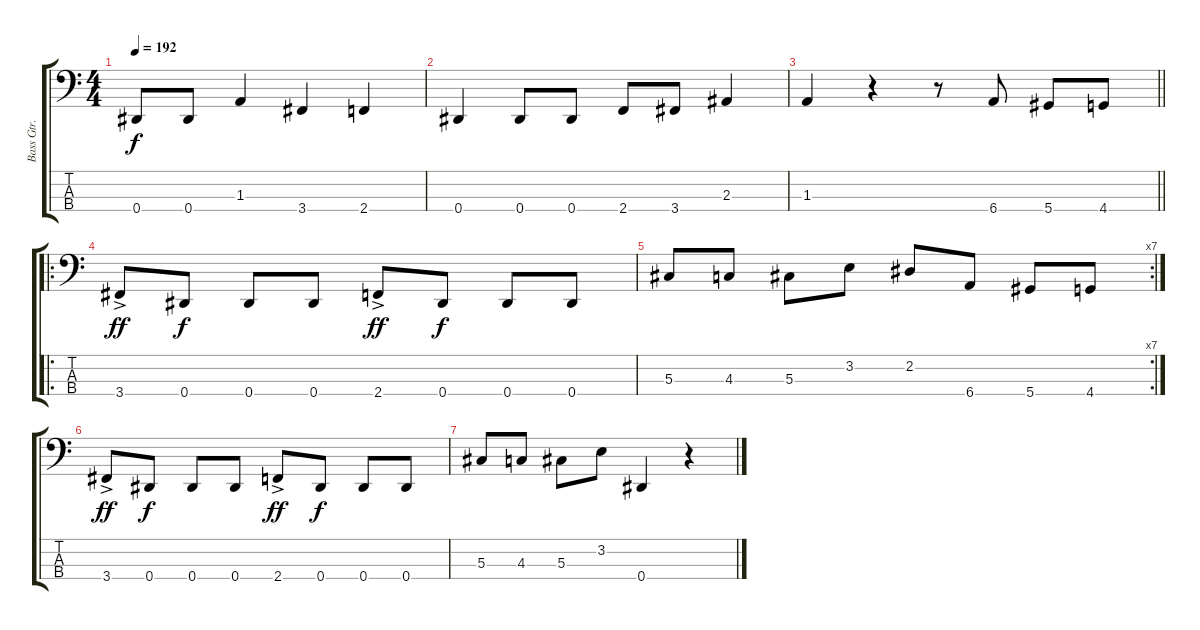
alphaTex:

\track ("Bass Gtr." "Bass Gtr.") {instrument electricbasspick}
\staff {score tabs}
\tuning (Gb2 Db2 Ab1 Eb1) {hide}
\ts (4 4)
\tempo 192
\clef f4
\ks c
0.4.8{dy f} 0.4.8 1.3.4 3.4.4 2.4.4 |
0.4.4 0.4.8 0.4.8 2.4.8 3.4.8 2.3.4 |
\barLineRight lightlight
1.3.4 r.4 r.8 6.4.8 5.4.8 4.4.8 |
\ro
3.4{ac}.8{dy ff} 0.4.8{dy f} 0.4.8 0.4.8 2.4{ac}.8{dy ff} 0.4.8{dy f} 0.4.8 0.4.8 |
\rc 7
5.3.8 4.3.8 5.3.8 3.2.8 2.2.8 6.4.8 5.4.8 4.4.8 |
3.4{ac}.8{dy ff} 0.4.8{dy f} 0.4.8 0.4.8 2.4{ac}.8{dy ff} 0.4.8{dy f} 0.4.8 0.4.8 |
5.3.8 4.3.8 5.3.8 3.2.8 0.4.4 r.4
